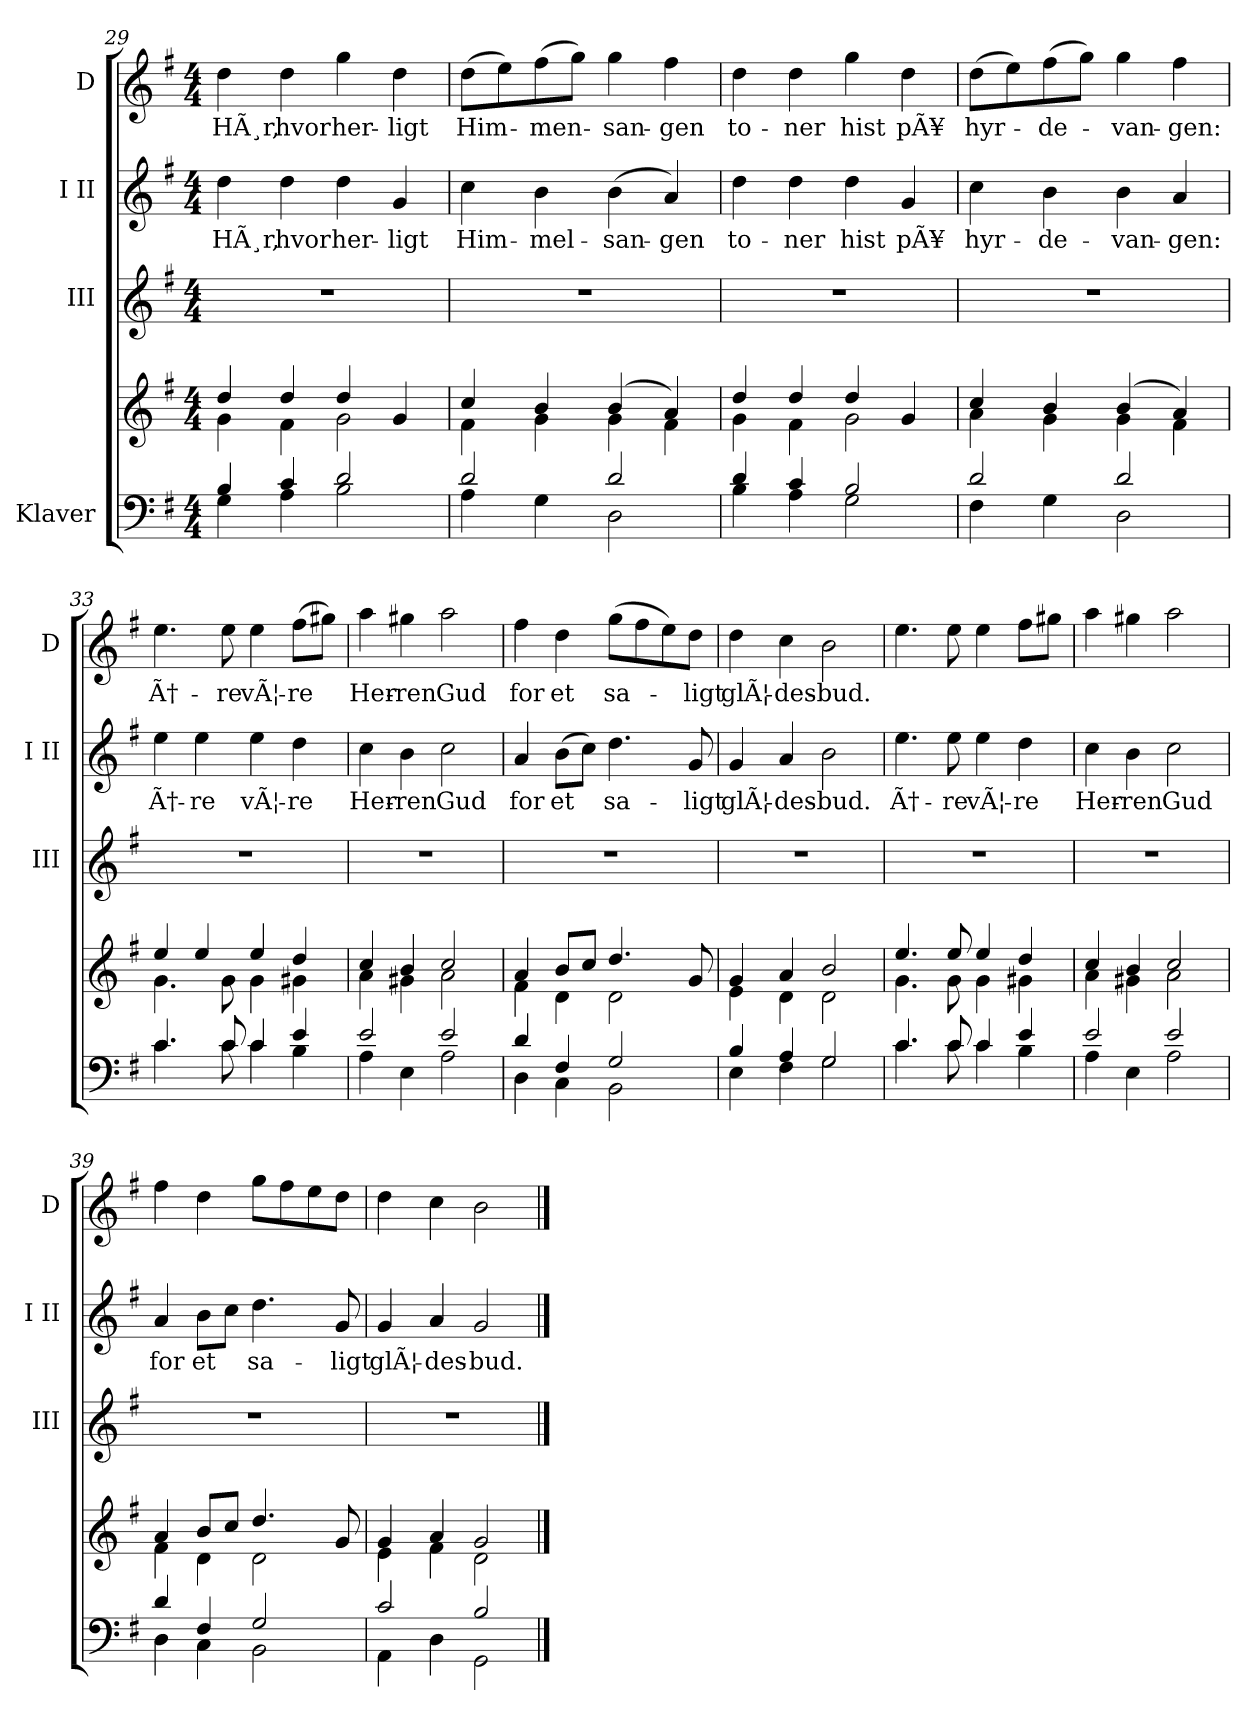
**kern	**kern	**kern	**kern	**text	**kern	**text
*part4	*part4	*part3	*part2	*part2	*part1	*part1
*staff5	*staff4	*staff3	*staff2	*staff2	*staff1	*staff1
*I"Klaver	*	*I"III	*I"I II	*	*I"D	*
*	*	*I'III	*I'I II	*	*I'D	*
*clefF4	*clefG2	*clefG2	*clefG2	*	*clefG2	*
*k[f#]	*k[f#]	*k[f#]	*k[f#]	*	*k[f#]	*
*M4/4	*M4/4	*M4/4	*M4/4	*	*M4/4	*
=29	=29	=29	=29	=29	=29	=29
*^	*^	*	*	*	*	*
4B/	4G\	4dd/	4g\	1r	4dd\	HÃ¸r,	4dd\	HÃ¸r,
4c/	4A\	4dd/	4f#\	.	4dd\	hvor	4dd\	hvor
2d/	2B\	4dd/	2g\	.	4dd\	her-	4gg\	her-
.	.	4g/	.	.	4g/	-ligt	4dd\	-ligt
=30	=30	=30	=30	=30	=30	=30	=30	=30
2d/	4A\	4cc/	4f#\	1r	4cc\	Him-	(>8dd\L	Him-
.	.	.	.	.	.	.	8ee\)	.
.	4G\	4b/	4g\	.	4b\	-mel-	(>8ff#\	-men-
.	.	.	.	.	.	.	8gg\J)	.
2d/	2D\	(>4b/	4g\	.	(>4b\	-san-	4gg\	-san-
.	.	4a/)	4f#\	.	4a/)	-gen	4ff#\	-gen
!!LO:LB:g=z
=31	=31	=31	=31	=31	=31	=31	=31	=31
4d/	4B\	4dd/	4g\	1r	4dd\	to-	4dd\	to-
4c/	4A\	4dd/	4f#\	.	4dd\	-ner	4dd\	-ner
2B/	2G\	4dd/	2g\	.	4dd\	hist	4gg\	hist
.	.	4g/	.	.	4g/	pÃ¥	4dd\	pÃ¥
=32	=32	=32	=32	=32	=32	=32	=32	=32
2d/	4F#\	4cc/	4a\	1r	4cc\	hyr-	(>8dd\L	hyr-
.	.	.	.	.	.	.	8ee\)	.
.	4G\	4b/	4g\	.	4b\	-de-	(>8ff#\	-de-
.	.	.	.	.	.	.	8gg\J)	.
2d/	2D\	(>4b/	4g\	.	4b\	-van-	4gg\	-van-
.	.	4a/)	4f#\	.	4a/	-gen:	4ff#\	-gen:
=33	=33	=33	=33	=33	=33	=33	=33	=33
4.c/	4.c\	4ee/	4.g\	1r	4ee\	Ã†-	4.ee\	Ã†-
.	.	4ee/	.	.	4ee\	-re	.	.
8c/	8c\	.	8g\	.	.	.	8ee\	-re
4c/	4c\	4ee/	4g\	.	4ee\	vÃ¦-	4ee\	vÃ¦-
4e/	4B\	4dd/	4g#X\	.	4dd\	-re	(>8ff#\L	-re
.	.	.	.	.	.	.	8gg#X\J)	.
=34	=34	=34	=34	=34	=34	=34	=34	=34
2e/	4A\	4cc/	4a\	1r	4cc\	Her-	4aa\	Her-
.	4E\	4b/	4g#X\	.	4b\	-ren	4gg#X\	-ren
2e/	2A\	2cc/	2a\	.	2cc\	Gud	2aa\	Gud
=35	=35	=35	=35	=35	=35	=35	=35	=35
4d/	4D\	4a/	4f#\	1r	4a/	for	4ff#\	for
4F#/	4C\	8b/L	4d\	.	(>8b\L	et	4dd\	et
.	.	8cc/J	.	.	8cc\J)	.	.	.
2G/	2BB\	4.dd/	2d\	.	4.dd\	sa-	(>8gg\L	sa-
.	.	.	.	.	.	.	8ff#\	.
.	.	.	.	.	.	.	8ee\)	.
.	.	8g/	.	.	8g/	-ligt	8dd\J	-ligt
=36	=36	=36	=36	=36	=36	=36	=36	=36
4B/	4E\	4g/	4e\	1r	4g/	glÃ¦-	4dd\	glÃ¦-
4A/	4F#\	4a/	4d\	.	4a/	-des-	4cc\	-des-
2G/	2G\	2b/	2d\	.	2b\	-bud.	2b\	-bud.
!!LO:PB:g=z
=37	=37	=37	=37	=37	=37	=37	=37	=37
4.c/	4.c\	4.ee/	4.g\	1r	4.ee\	Ã†-	4.ee\	.
8c/	8c\	8ee/	8g\	.	8ee\	-re	8ee\	.
4c/	4c\	4ee/	4g\	.	4ee\	vÃ¦-	4ee\	.
4e/	4B\	4dd/	4g#X\	.	4dd\	-re	8ff#\L	.
.	.	.	.	.	.	.	8gg#X\J	.
=38	=38	=38	=38	=38	=38	=38	=38	=38
2e/	4A\	4cc/	4a\	1r	4cc\	Her-	4aa\	.
.	4E\	4b/	4g#X\	.	4b\	-ren	4gg#X\	.
2e/	2A\	2cc/	2a\	.	2cc\	Gud	2aa\	.
=39	=39	=39	=39	=39	=39	=39	=39	=39
4d/	4D\	4a/	4f#\	1r	4a/	for	4ff#\	.
4F#/	4C\	8b/L	4d\	.	8b\L	et	4dd\	.
.	.	8cc/J	.	.	8cc\J	.	.	.
2G/	2BB\	4.dd/	2d\	.	4.dd\	sa-	8gg\L	.
.	.	.	.	.	.	.	8ff#\	.
.	.	.	.	.	.	.	8ee\	.
.	.	8g/	.	.	8g/	-ligt	8dd\J	.
=40	=40	=40	=40	=40	=40	=40	=40	=40
2c/	4AA\	4g/	4e\	1r	4g/	glÃ¦-	4dd\	.
.	4D\	4a/	4f#\	.	4a/	-des-	4cc\	.
2B/	2GG\	2g/	2d\	.	2g/	-bud.	2b\	.
*v	*v	*	*	*	*	*	*	*
*	*v	*v	*	*	*	*	*
==	==	==	==	==	==	==
*-	*-	*-	*-	*-	*-	*-
